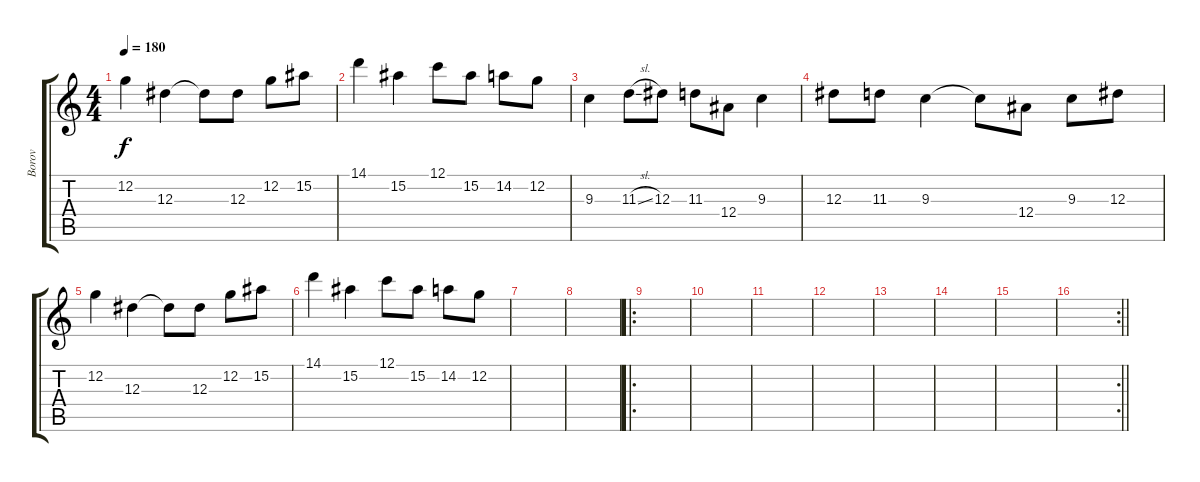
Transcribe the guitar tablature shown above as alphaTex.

\track ("Borov" "Borov") {instrument distortionguitar}
\staff {score tabs}
\tuning (C4 G3 Eb3 Bb2 F2 C2) {hide}
\ts (4 4)
\tempo 180
\clef g2
\ks c
12.2.4{dy f} 12.3.4 12.3{t}.8 12.3.8 12.2.8 15.2.8 |
14.1.4 15.2.4 12.1.8 15.2.8 14.2.8 12.2.8 |
9.3.4 11.3{sl}.8 12.3.8 11.3.8 12.4.8 9.3.4 |
12.3.8 11.3.8 9.3.4 9.3{t}.8 12.4.8 9.3.8 12.3.8 |
12.2.4 12.3.4 12.3{t}.8 12.3.8 12.2.8 15.2.8 |
14.1.4 15.2.4 12.1.8 15.2.8 14.2.8 12.2.8 |
|
|
\ro
|
|
|
|
|
|
|
\rc 2
\barLineRight lightlight
